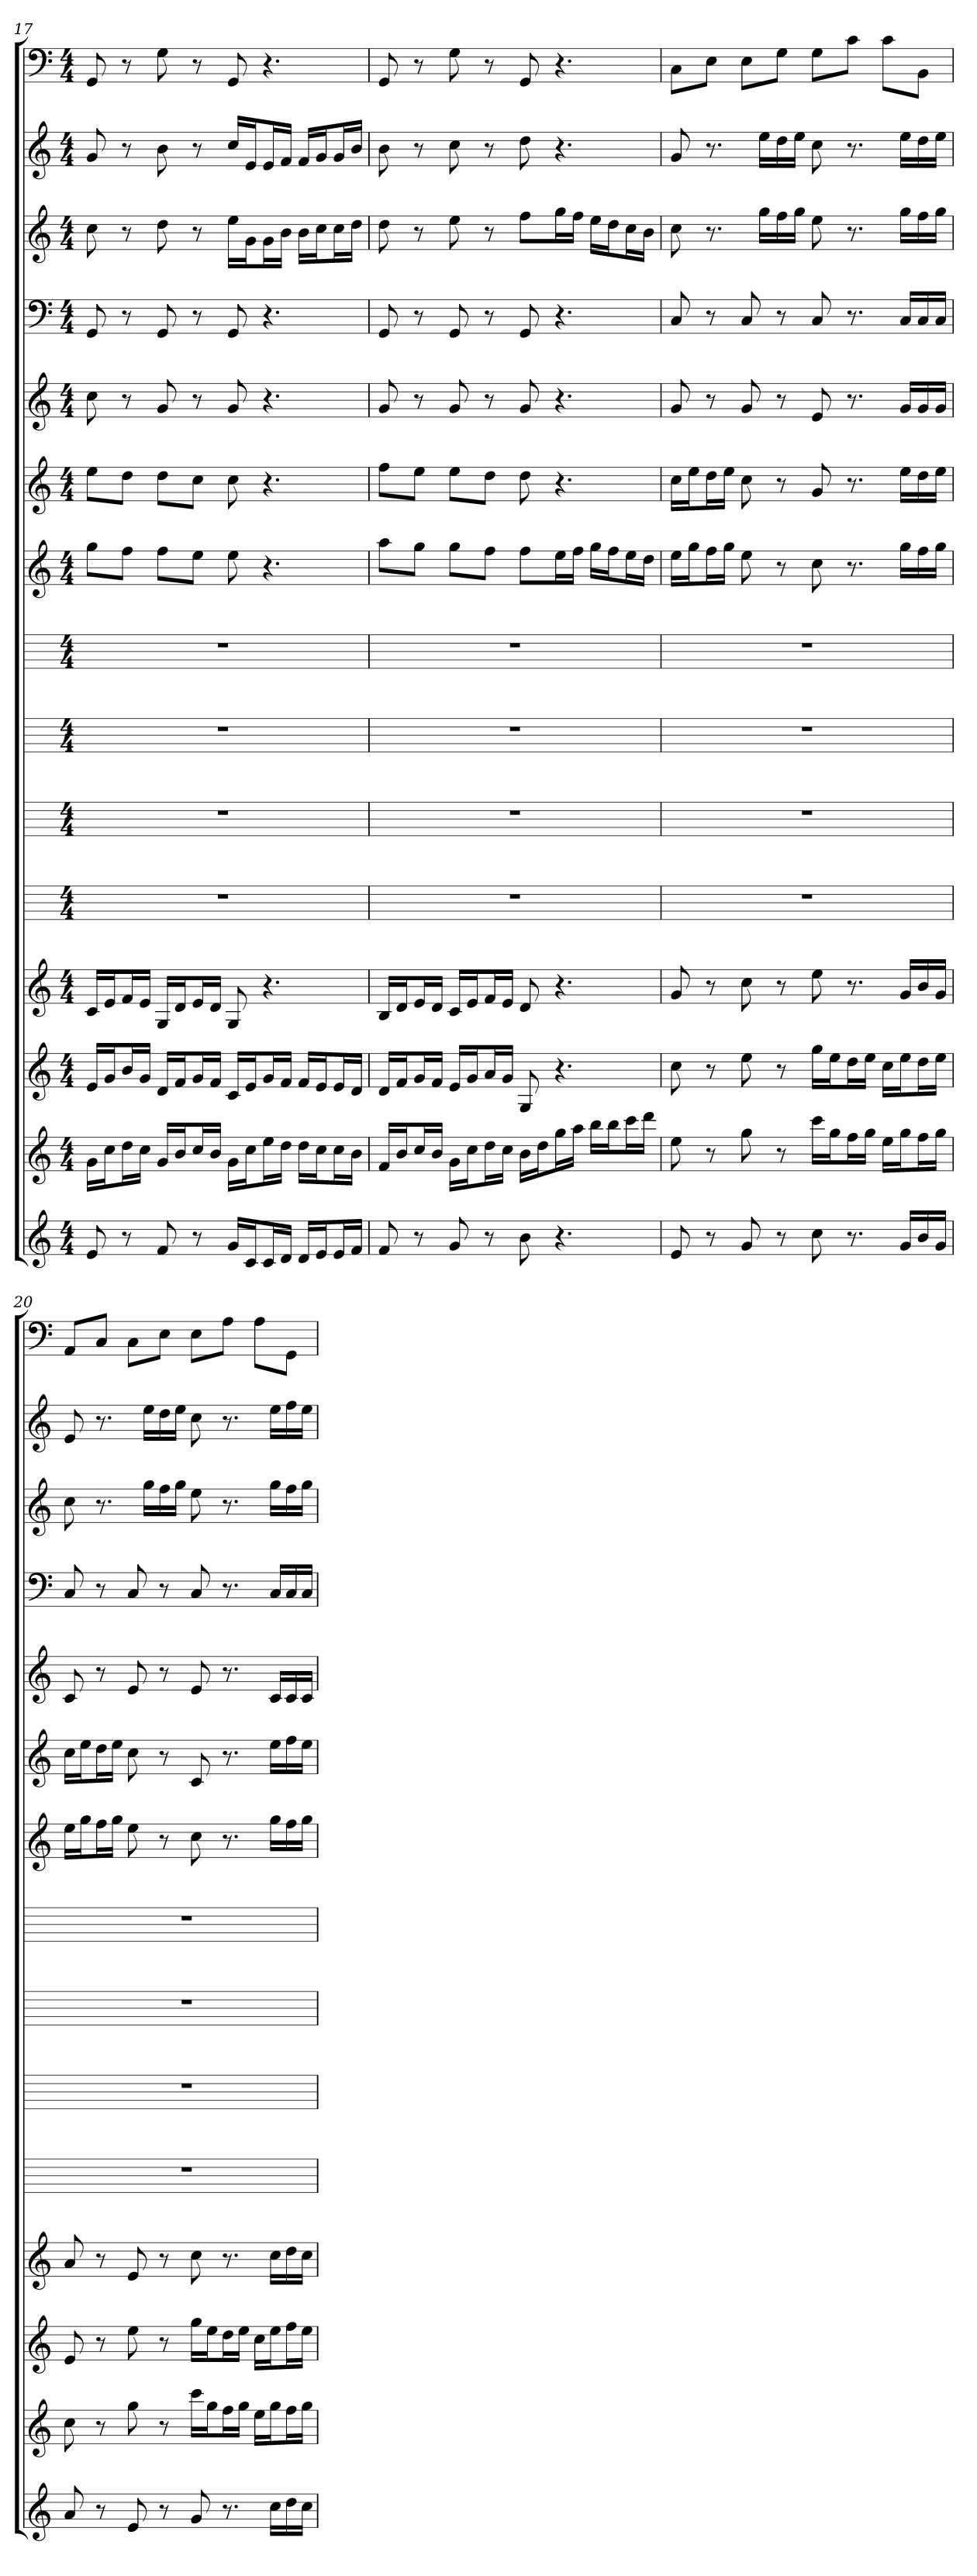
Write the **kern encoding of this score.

**kern	**kern	**kern	**kern	**kern	**kern	**kern	**kern	**kern	**kern	**kern	**kern	**kern	**kern	**kern
*part15	*part14	*part13	*part12	*part11	*part10	*part9	*part8	*part7	*part6	*part5	*part4	*part3	*part2	*part1
*staff15	*staff14	*staff13	*staff12	*staff11	*staff10	*staff9	*staff8	*staff7	*staff6	*staff5	*staff4	*staff3	*staff2	*staff1
*k[]	*k[]	*k[]	*k[]	*k[]	*k[]	*k[]	*k[]	*k[]	*k[]	*k[]	*k[]	*k[]	*k[]	*k[]
*C:	*C:	*C:	*C:	*C:	*C:	*C:	*C:	*C:	*C:	*C:	*C:	*C:	*C:	*C:
*M4/4	*M4/4	*M4/4	*M4/4	*M4/4	*M4/4	*M4/4	*M4/4	*M4/4	*M4/4	*M4/4	*M4/4	*M4/4	*M4/4	*M4/4
=17	=17	=17	=17	=17	=17	=17	=17	=17	=17	=17	=17	=17	=17	=17
8e	16gLL	16eLL	16cLL	1r	1r	1r	1r	8ggL	8eeL	8cc	8GG	8cc	8g	8GG
.	16ccJ	16gJ	16eJ	.	.	.	.	.	.	.	.	.	.	.
8r	16ddL	16bL	16fL	.	.	.	.	8ffJ	8ddJ	8r	8r	8r	8r	8r
.	16ccJJ	16gJJ	16eJJ	.	.	.	.	.	.	.	.	.	.	.
8f	16gLL	16dLL	16GLL	.	.	.	.	8ffL	8ddL	8g	8GG	8dd	8b	8G
.	16bJ	16fJ	16dJ	.	.	.	.	.	.	.	.	.	.	.
8r	16ccL	16gL	16eL	.	.	.	.	8eeJ	8ccJ	8r	8r	8r	8r	8r
.	16bJJ	16fJJ	16dJJ	.	.	.	.	.	.	.	.	.	.	.
16gLL	16gLL	16cLL	8G	.	.	.	.	8ee	8cc	8g	8GG	16eeLL	16ccLL	8GG
16cJ	16ccJ	16eJ	.	.	.	.	.	.	.	.	.	16gJ	16eJ	.
16cL	16eeL	16gL	4.r	.	.	.	.	4.r	4.r	4.r	4.r	16gL	16eL	4.r
16dJJ	16ddJJ	16fJJ	.	.	.	.	.	.	.	.	.	16bJJ	16fJJ	.
16dLL	16ddLL	16fLL	.	.	.	.	.	.	.	.	.	16bLL	16fLL	.
16eJ	16ccJ	16eJ	.	.	.	.	.	.	.	.	.	16ccJ	16gJ	.
16eL	16ccL	16eL	.	.	.	.	.	.	.	.	.	16ccL	16gL	.
16fJJ	16bJJ	16dJJ	.	.	.	.	.	.	.	.	.	16ddJJ	16bJJ	.
=18	=18	=18	=18	=18	=18	=18	=18	=18	=18	=18	=18	=18	=18	=18
8f	16fLL	16dLL	16BLL	1r	1r	1r	1r	8aaL	8ffL	8g	8GG	8dd	8b	8GG
.	16bJ	16fJ	16dJ	.	.	.	.	.	.	.	.	.	.	.
8r	16ccL	16gL	16eL	.	.	.	.	8ggJ	8eeJ	8r	8r	8r	8r	8r
.	16bJJ	16fJJ	16dJJ	.	.	.	.	.	.	.	.	.	.	.
8g	16gLL	16eLL	16cLL	.	.	.	.	8ggL	8eeL	8g	8GG	8ee	8cc	8G
.	16ccJ	16gJ	16eJ	.	.	.	.	.	.	.	.	.	.	.
8r	16ddL	16aL	16fL	.	.	.	.	8ffJ	8ddJ	8r	8r	8r	8r	8r
.	16ccJJ	16gJJ	16eJJ	.	.	.	.	.	.	.	.	.	.	.
8b	16bLL	8G	8d	.	.	.	.	8ffL	8dd	8g	8GG	8ffL	8dd	8GG
.	16ddJ	.	.	.	.	.	.	.	.	.	.	.	.	.
4.r	16ggL	4.r	4.r	.	.	.	.	16eeL	4.r	4.r	4.r	16ggL	4.r	4.r
.	16aaJJ	.	.	.	.	.	.	16ffJJ	.	.	.	16ffJJ	.	.
.	16bbLL	.	.	.	.	.	.	16ggLL	.	.	.	16eeLL	.	.
.	16bbJ	.	.	.	.	.	.	16ffJ	.	.	.	16ddJ	.	.
.	16cccL	.	.	.	.	.	.	16eeL	.	.	.	16ccL	.	.
.	16dddJJ	.	.	.	.	.	.	16ddJJ	.	.	.	16bJJ	.	.
=19	=19	=19	=19	=19	=19	=19	=19	=19	=19	=19	=19	=19	=19	=19
8e	8ee	8cc	8g	1r	1r	1r	1r	16eeLL	16ccLL	8g	8C	8cc	8g	8CL
.	.	.	.	.	.	.	.	16ggJ	16eeJ	.	.	.	.	.
8r	8r	8r	8r	.	.	.	.	16ffL	16ddL	8r	8r	8.r	8.r	8EJ
.	.	.	.	.	.	.	.	16ggJJ	16eeJJ	.	.	.	.	.
8g	8gg	8ee	8cc	.	.	.	.	8ee	8cc	8g	8C	.	.	8EL
.	.	.	.	.	.	.	.	.	.	.	.	16ggLL	16eeLL	.
8r	8r	8r	8r	.	.	.	.	8r	8r	8r	8r	16ff	16dd	8GJ
.	.	.	.	.	.	.	.	.	.	.	.	16ggJJ	16eeJJ	.
8cc	16cccLL	16ggLL	8ee	.	.	.	.	8cc	8g	8e	8C	8ee	8cc	8GL
.	16ggJ	16eeJ	.	.	.	.	.	.	.	.	.	.	.	.
8.r	16ffL	16ddL	8.r	.	.	.	.	8.r	8.r	8.r	8.r	8.r	8.r	8cJ
.	16ggJJ	16eeJJ	.	.	.	.	.	.	.	.	.	.	.	.
.	16eeLL	16ccLL	.	.	.	.	.	.	.	.	.	.	.	8cL
16gLL	16ggJ	16eeJ	16gLL	.	.	.	.	16ggLL	16eeLL	16gLL	16CLL	16ggLL	16eeLL	.
16b	16ffL	16ddL	16b	.	.	.	.	16ff	16dd	16g	16C	16ff	16dd	8BBJ
16gJJ	16ggJJ	16eeJJ	16gJJ	.	.	.	.	16ggJJ	16eeJJ	16gJJ	16CJJ	16ggJJ	16eeJJ	.
=20	=20	=20	=20	=20	=20	=20	=20	=20	=20	=20	=20	=20	=20	=20
8a	8cc	8e	8a	1r	1r	1r	1r	16eeLL	16ccLL	8c	8C	8cc	8e	8AAL
.	.	.	.	.	.	.	.	16ggJ	16eeJ	.	.	.	.	.
8r	8r	8r	8r	.	.	.	.	16ffL	16ddL	8r	8r	8.r	8.r	8CJ
.	.	.	.	.	.	.	.	16ggJJ	16eeJJ	.	.	.	.	.
8e	8gg	8ee	8e	.	.	.	.	8ee	8cc	8e	8C	.	.	8CL
.	.	.	.	.	.	.	.	.	.	.	.	16ggLL	16eeLL	.
8r	8r	8r	8r	.	.	.	.	8r	8r	8r	8r	16ff	16dd	8EJ
.	.	.	.	.	.	.	.	.	.	.	.	16ggJJ	16eeJJ	.
8g	16cccLL	16ggLL	8cc	.	.	.	.	8cc	8c	8e	8C	8ee	8cc	8EL
.	16ggJ	16eeJ	.	.	.	.	.	.	.	.	.	.	.	.
8.r	16ffL	16ddL	8.r	.	.	.	.	8.r	8.r	8.r	8.r	8.r	8.r	8AJ
.	16ggJJ	16eeJJ	.	.	.	.	.	.	.	.	.	.	.	.
.	16eeLL	16ccLL	.	.	.	.	.	.	.	.	.	.	.	8AL
16ccLL	16ggJ	16eeJ	16ccLL	.	.	.	.	16ggLL	16eeLL	16cLL	16CLL	16ggLL	16eeLL	.
16dd	16ffL	16ffL	16dd	.	.	.	.	16ff	16ff	16c	16C	16ff	16ff	8GGJ
16ccJJ	16ggJJ	16eeJJ	16ccJJ	.	.	.	.	16ggJJ	16eeJJ	16cJJ	16CJJ	16ggJJ	16eeJJ	.
=	=	=	=	=	=	=	=	=	=	=	=	=	=	=
*-	*-	*-	*-	*-	*-	*-	*-	*-	*-	*-	*-	*-	*-	*-
